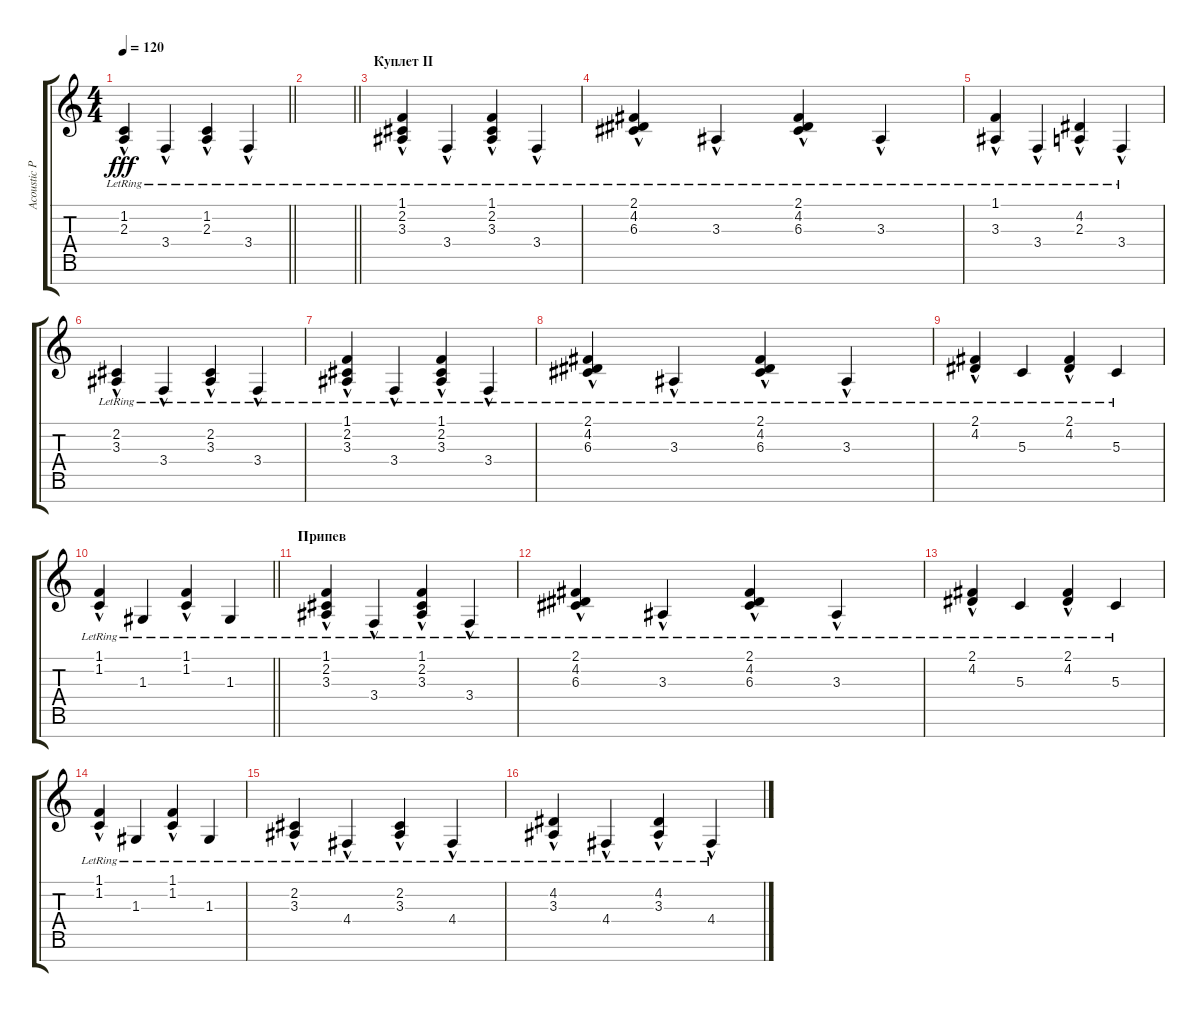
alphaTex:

\track ("Acoustic Piano (Staff 1)" "Acoustic P") {instrument brightacousticpiano}
\staff {score tabs}
\tuning (E4 B3 G3 D3 A2 E2 B1) {hide}
\ts (4 4)
\tempo 120
\clef g2
\barLineRight lightlight
\ks c
(1.2{hac lr} 2.3{hac lr}).4{dy fff} 3.4{hac lr}.4 (1.2{hac lr} 2.3{hac lr}).4 3.4{hac lr}.4 |
\barLineRight lightlight
|
\section ("" "Куплет II")
(1.1{lr} 2.2{hac lr} 3.3{hac lr}).4 3.4{hac lr}.4 (1.1{lr} 2.2{hac lr} 3.3{hac lr}).4 3.4{hac lr}.4 |
(2.1{hac lr} 4.2{hac lr} 6.3{hac lr}).4 3.3{hac lr}.4 (2.1{hac lr} 4.2{hac lr} 6.3{hac lr}).4 3.3{hac lr}.4 |
(1.1{hac lr} 3.3{hac lr}).4 3.4{hac lr}.4 (4.2{hac lr} 2.3{hac lr}).4 3.4{hac lr}.4 |
(2.2{hac lr} 3.3{hac lr}).4 3.4{hac lr}.4 (2.2{hac lr} 3.3{hac lr}).4 3.4{hac lr}.4 |
(1.1{lr} 2.2{hac lr} 3.3{hac lr}).4 3.4{hac lr}.4 (1.1{lr} 2.2{hac lr} 3.3{hac lr}).4 3.4{hac lr}.4 |
(2.1{hac lr} 4.2{hac lr} 6.3{hac lr}).4 3.3{hac lr}.4 (2.1{hac lr} 4.2{hac lr} 6.3{hac lr}).4 3.3{hac lr}.4 |
(2.1{hac lr} 4.2{hac lr}).4 5.3{lr}.4 (2.1{hac lr} 4.2{hac lr}).4 5.3{lr}.4 |
\barLineRight lightlight
(1.1{hac lr} 1.2{lr}).4 1.3{lr}.4 (1.1{hac lr} 1.2{lr}).4 1.3{lr}.4 |
\section ("" "Припев")
(1.1{lr} 2.2{hac lr} 3.3{hac lr}).4 3.4{hac lr}.4 (1.1{lr} 2.2{hac lr} 3.3{hac lr}).4 3.4{hac lr}.4 |
(2.1{hac lr} 4.2{hac lr} 6.3{hac lr}).4 3.3{hac lr}.4 (2.1{hac lr} 4.2{hac lr} 6.3{hac lr}).4 3.3{hac lr}.4 |
(2.1{hac lr} 4.2{hac lr}).4 5.3{lr}.4 (2.1{hac lr} 4.2{hac lr}).4 5.3{lr}.4 |
(1.1{hac lr} 1.2{hac lr}).4 1.3{lr}.4 (1.1{hac lr} 1.2{hac lr}).4 1.3{lr}.4 |
(2.2{hac lr} 3.3{hac lr}).4 4.4{hac lr}.4 (2.2{hac lr} 3.3{hac lr}).4 4.4{hac lr}.4 |
(4.2{hac lr} 3.3{hac lr}).4 4.4{hac lr}.4 (4.2{hac lr} 3.3{hac lr}).4 4.4{hac lr}.4
